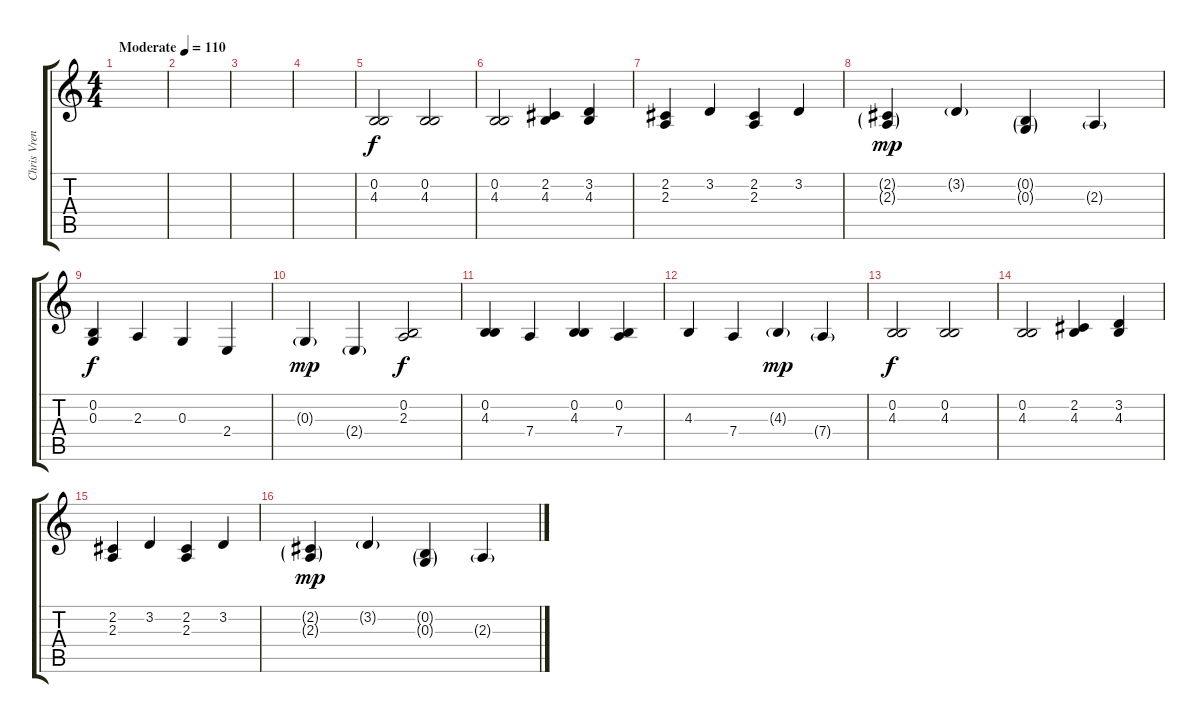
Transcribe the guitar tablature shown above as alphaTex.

\track ("Chris Vrenna" "Chris Vren") {instrument electricpiano2}
\staff {score tabs}
\tuning (E4 B3 G3 D3 A2 E2) {hide}
\ts (4 4)
\tempo (110 "Moderate")
\clef g2
\ks c
|
|
|
|
(0.2 4.3).2 (0.2 4.3).2 |
(0.2 4.3).2 (2.2 4.3).4 (3.2 4.3).4 |
(2.2 2.3).4 3.2.4 (2.2 2.3).4 3.2.4 |
(2.2{g} 2.3{g}).4{dy mp} 3.2{g}.4 (0.2{g} 0.3{g}).4 2.3{g}.4 |
(0.2 0.3).4{dy f} 2.3.4 0.3.4 2.4.4 |
0.3{g}.4{dy mp} 2.4{g}.4 (0.2 2.3).2{dy f} |
(0.2 4.3).4 7.4.4 (0.2 4.3).4 (0.2 7.4).4 |
4.3.4 7.4.4 4.3{g}.4{dy mp} 7.4{g}.4 |
(0.2 4.3).2{dy f} (0.2 4.3).2 |
(0.2 4.3).2 (2.2 4.3).4 (3.2 4.3).4 |
(2.2 2.3).4 3.2.4 (2.2 2.3).4 3.2.4 |
(2.2{g} 2.3{g}).4{dy mp} 3.2{g}.4 (0.2{g} 0.3{g}).4 2.3{g}.4
